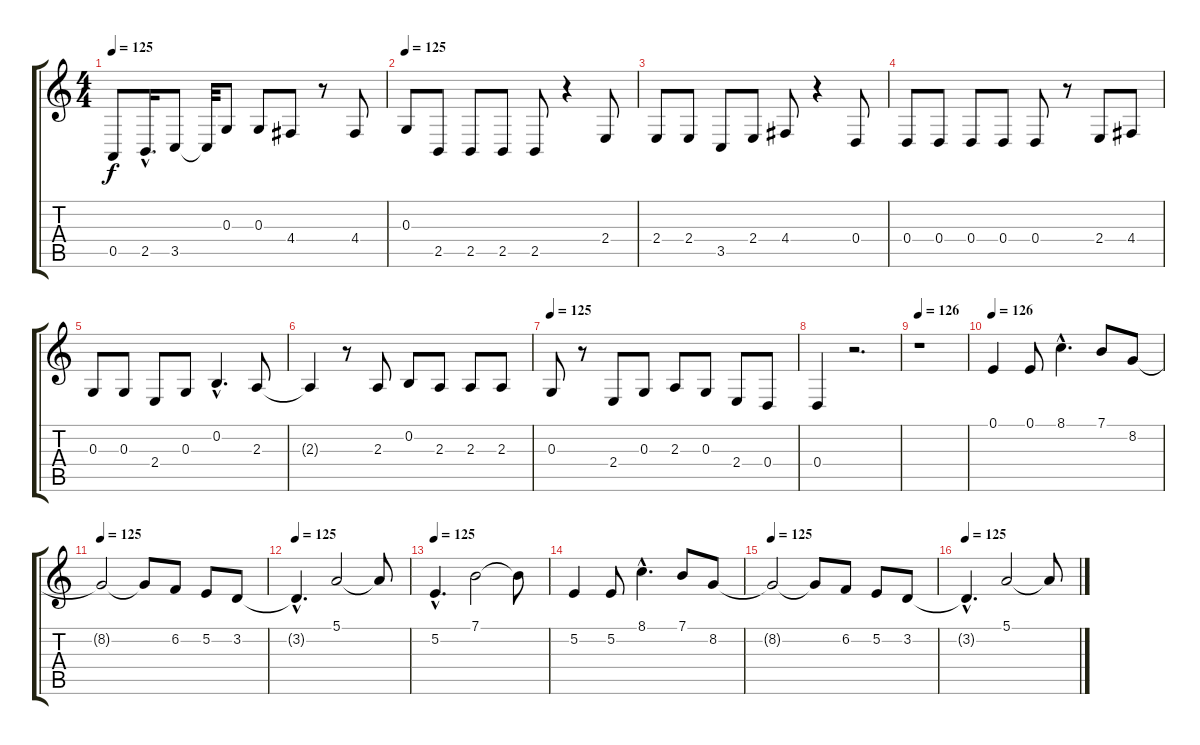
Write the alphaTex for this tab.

\track "" {instrument viola}
\staff {score tabs}
\tuning (E4 B3 G3 D3 A2 E2) {hide}
\ts (4 4)
\tempo 125
\clef g2
\ks c
0.5.8{dy f} 2.5{hac}.16{d} 3.5.8 3.5{t}.32 0.3.8 0.3.8 4.4.8 r.8 4.4.8 |
\tempo 125
0.3.8 2.5.8 2.5.8 2.5.8 2.5.8 r.4 2.4.8 |
2.4.8 2.4.8 3.5.8 2.4.8 4.4.8 r.4 0.4.8 |
0.4.8 0.4.8 0.4.8 0.4.8 0.4.8 r.8 2.4.8 4.4.8 |
0.3.8 0.3.8 2.4.8 0.3.8 0.2{hac}.4{d} 2.3.8 |
2.3{t}.4 r.8 2.3.8 0.2.8 2.3.8 2.3.8 2.3.8 |
\tempo 125
0.3.8 r.8 2.4.8 0.3.8 2.3.8 0.3.8 2.4.8 0.4.8 |
0.4.4 r.2{d} |
\tempo 126
r.1 |
\tempo 126
0.1.4 0.1.8 8.1{hac}.4{d} 7.1.8 8.2.8 |
\tempo 125
8.2{t}.2 8.2{t}.8 6.2.8 5.2.8 3.2.8 |
\tempo 125
3.2{hac t}.4{d} 5.1.2 5.1{t}.8 |
\tempo 125
5.2{hac}.4{d} 7.1.2 7.1{t}.8 |
5.2.4 5.2.8 8.1{hac}.4{d} 7.1.8 8.2.8 |
\tempo 125
8.2{t}.2 8.2{t}.8 6.2.8 5.2.8 3.2.8 |
\tempo 125
3.2{hac t}.4{d} 5.1.2 5.1{t}.8
